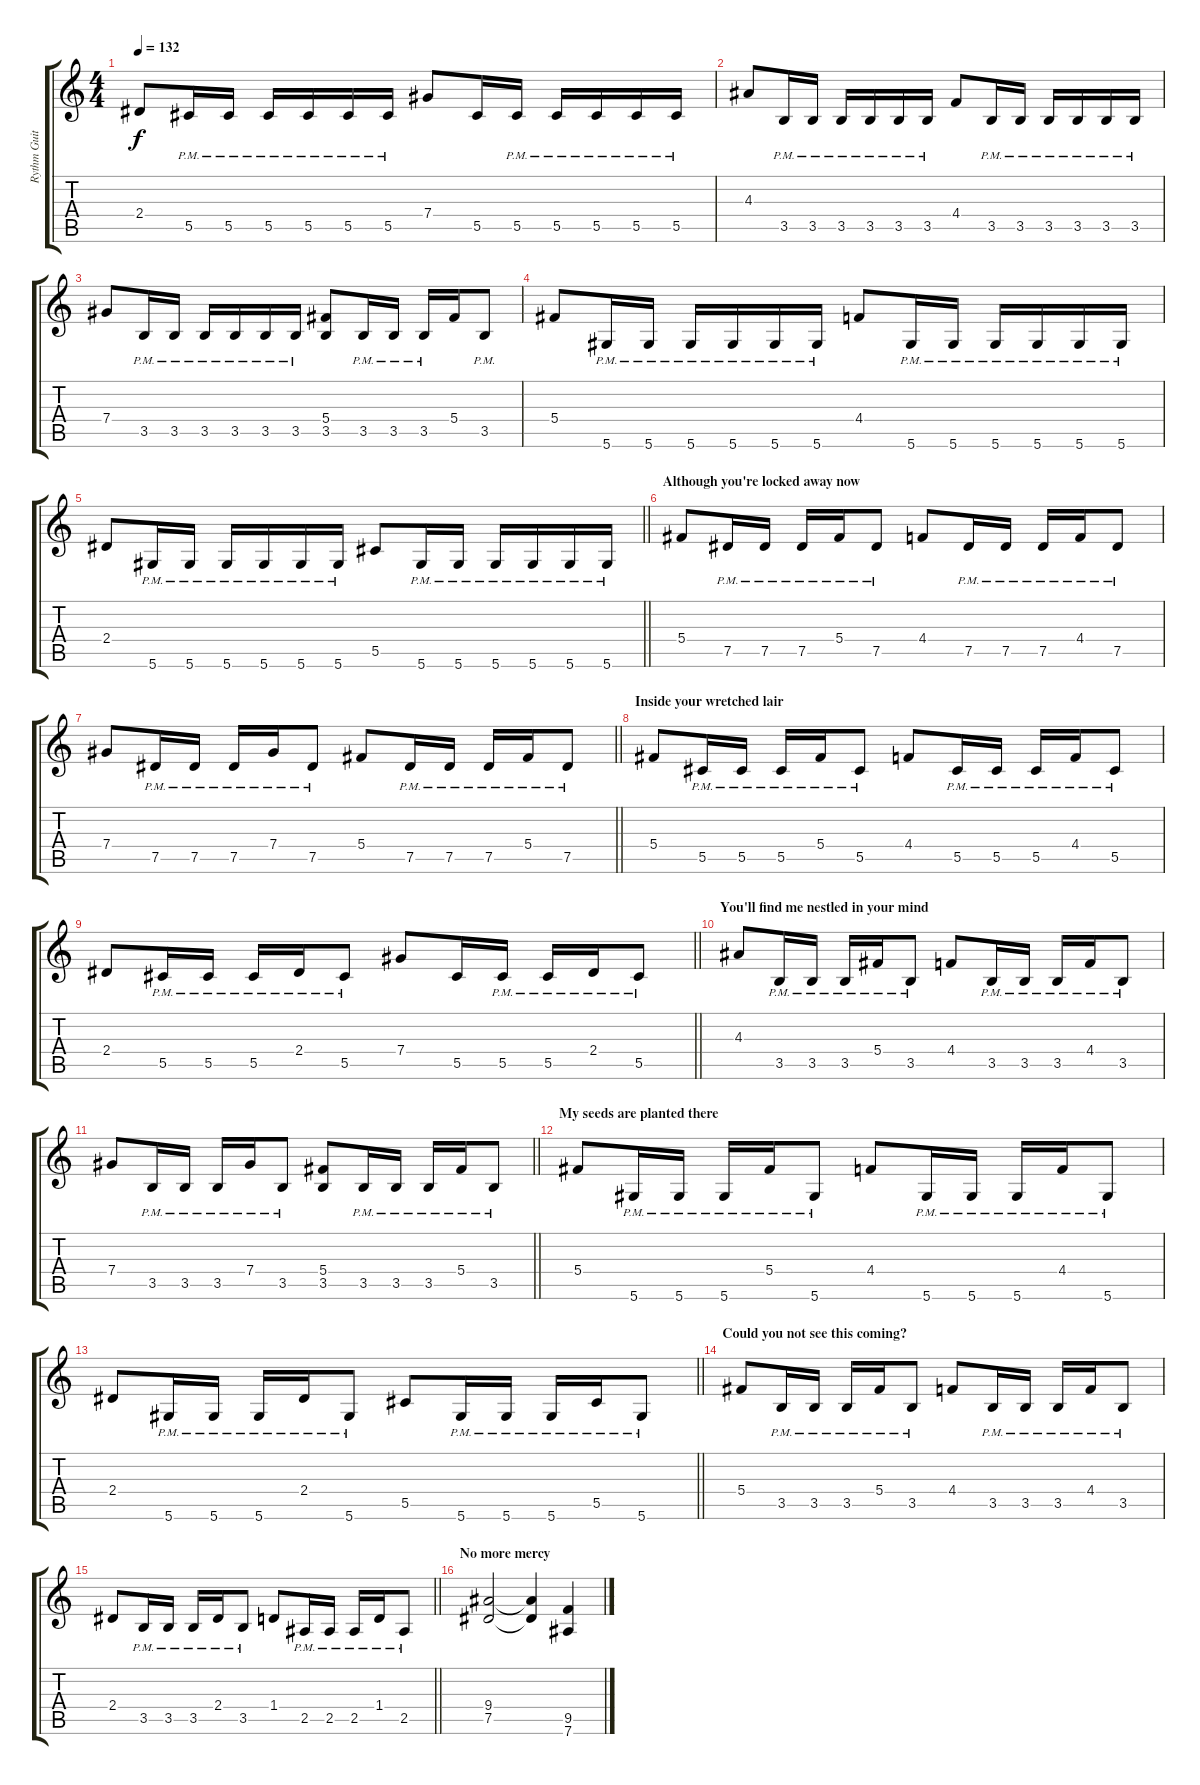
\track ("Rythm Guitar" "Rythm Guit") {instrument distortionguitar}
\staff {score tabs}
\tuning (Eb4 Bb3 Gb3 Db3 Ab2 Eb2) {hide}
\ts (4 4)
\tempo 132
\clef g2
\ks c
2.4.8{dy f} 5.5{pm}.16 5.5{pm}.16 5.5{pm}.16 5.5{pm}.16 5.5{pm}.16 5.5{pm}.16 7.4.8 5.5.16 5.5{pm}.16 5.5{pm}.16 5.5{pm}.16 5.5{pm}.16 5.5{pm}.16 |
4.3.8 3.5{pm}.16 3.5{pm}.16 3.5{pm}.16 3.5{pm}.16 3.5{pm}.16 3.5{pm}.16 4.4.8 3.5{pm}.16 3.5{pm}.16 3.5{pm}.16 3.5{pm}.16 3.5{pm}.16 3.5{pm}.16 |
7.4.8 3.5{pm}.16 3.5{pm}.16 3.5{pm}.16 3.5{pm}.16 3.5{pm}.16 3.5{pm}.16 (5.4 3.5).8 3.5{pm}.16 3.5{pm}.16 3.5{pm}.16 5.4.16 3.5{pm}.8 |
5.4.8 5.6{pm}.16 5.6{pm}.16 5.6{pm}.16 5.6{pm}.16 5.6{pm}.16 5.6{pm}.16 4.4.8 5.6{pm}.16 5.6{pm}.16 5.6{pm}.16 5.6{pm}.16 5.6{pm}.16 5.6{pm}.16 |
\barLineRight lightlight
2.4.8 5.6{pm}.16 5.6{pm}.16 5.6{pm}.16 5.6{pm}.16 5.6{pm}.16 5.6{pm}.16 5.5.8 5.6{pm}.16 5.6{pm}.16 5.6{pm}.16 5.6{pm}.16 5.6{pm}.16 5.6{pm}.16 |
\section ("" "Although you're locked away now")
5.4.8 7.5{pm}.16 7.5{pm}.16 7.5{pm}.16 5.4{pm}.16 7.5{pm}.8 4.4.8 7.5{pm}.16 7.5{pm}.16 7.5{pm}.16 4.4{pm}.16 7.5{pm}.8 |
\barLineRight lightlight
7.4.8 7.5{pm}.16 7.5{pm}.16 7.5{pm}.16 7.4{pm}.16 7.5{pm}.8 5.4.8 7.5{pm}.16 7.5{pm}.16 7.5{pm}.16 5.4{pm}.16 7.5{pm}.8 |
\section ("" "Inside your wretched lair")
5.4.8 5.5{pm}.16 5.5{pm}.16 5.5{pm}.16 5.4{pm}.16 5.5{pm}.8 4.4.8 5.5{pm}.16 5.5{pm}.16 5.5{pm}.16 4.4{pm}.16 5.5{pm}.8 |
\barLineRight lightlight
2.4.8 5.5{pm}.16 5.5{pm}.16 5.5{pm}.16 2.4{pm}.16 5.5{pm}.8 7.4.8 5.5.16 5.5{pm}.16 5.5{pm}.16 2.4{pm}.16 5.5{pm}.8 |
\section ("" "You'll find me nestled in your mind")
4.3.8 3.5{pm}.16 3.5{pm}.16 3.5{pm}.16 5.4{pm}.16 3.5{pm}.8 4.4.8 3.5{pm}.16 3.5{pm}.16 3.5{pm}.16 4.4{pm}.16 3.5{pm}.8 |
\barLineRight lightlight
7.4.8 3.5{pm}.16 3.5{pm}.16 3.5{pm}.16 7.4{pm}.16 3.5{pm}.8 (5.4 3.5).8 3.5{pm}.16 3.5{pm}.16 3.5{pm}.16 5.4{pm}.16 3.5{pm}.8 |
\section ("" "My seeds are planted there")
5.4.8 5.6{pm}.16 5.6{pm}.16 5.6{pm}.16 5.4{pm}.16 5.6{pm}.8 4.4.8 5.6{pm}.16 5.6{pm}.16 5.6{pm}.16 4.4{pm}.16 5.6{pm}.8 |
\barLineRight lightlight
2.4.8 5.6{pm}.16 5.6{pm}.16 5.6{pm}.16 2.4{pm}.16 5.6{pm}.8 5.5.8 5.6{pm}.16 5.6{pm}.16 5.6{pm}.16 5.5{pm}.16 5.6{pm}.8 |
\section ("" "Could you not see this coming?")
5.4.8 3.5{pm}.16 3.5{pm}.16 3.5{pm}.16 5.4{pm}.16 3.5{pm}.8 4.4.8 3.5{pm}.16 3.5{pm}.16 3.5{pm}.16 4.4{pm}.16 3.5{pm}.8 |
\barLineRight lightlight
2.4.8 3.5{pm}.16 3.5{pm}.16 3.5{pm}.16 2.4{pm}.16 3.5{pm}.8 1.4.8 2.5{pm}.16 2.5{pm}.16 2.5{pm}.16 1.4{pm}.16 2.5{pm}.8 |
\section ("" "No more mercy")
(9.4 7.5).2 (9.4{t} 7.5{t}).4 (9.5 7.6).4
